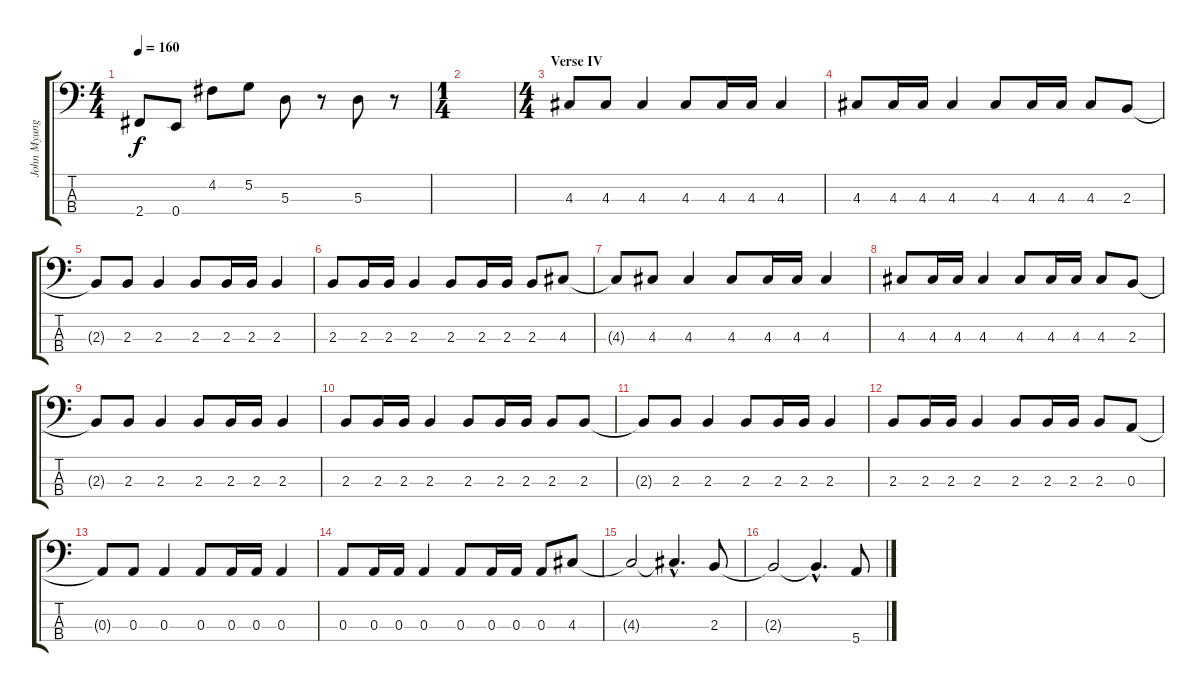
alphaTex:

\track ("John Myung Bass Guitar" "John Myung") {instrument electricbassfinger}
\staff {score tabs}
\tuning (G2 D2 A1 E1) {hide}
\ts (4 4)
\tempo 160
\clef f4
\ks c
2.4.8{dy f} 0.4.8 4.2.8 5.2.8 5.3.8 r.8 5.3.8 r.8 |
\ts (1 4)
|
\ts (4 4)
\section ("" "Verse IV")
4.3.8 4.3.8 4.3.4 4.3.8 4.3.16 4.3.16 4.3.4 |
4.3.8 4.3.16 4.3.16 4.3.4 4.3.8 4.3.16 4.3.16 4.3.8 2.3.8 |
2.3{t}.8 2.3.8 2.3.4 2.3.8 2.3.16 2.3.16 2.3.4 |
2.3.8 2.3.16 2.3.16 2.3.4 2.3.8 2.3.16 2.3.16 2.3.8 4.3.8 |
4.3{t}.8 4.3.8 4.3.4 4.3.8 4.3.16 4.3.16 4.3.4 |
4.3.8 4.3.16 4.3.16 4.3.4 4.3.8 4.3.16 4.3.16 4.3.8 2.3.8 |
2.3{t}.8 2.3.8 2.3.4 2.3.8 2.3.16 2.3.16 2.3.4 |
2.3.8 2.3.16 2.3.16 2.3.4 2.3.8 2.3.16 2.3.16 2.3.8 2.3.8 |
2.3{t}.8 2.3.8 2.3.4 2.3.8 2.3.16 2.3.16 2.3.4 |
2.3.8 2.3.16 2.3.16 2.3.4 2.3.8 2.3.16 2.3.16 2.3.8 0.3.8 |
0.3{t}.8 0.3.8 0.3.4 0.3.8 0.3.16 0.3.16 0.3.4 |
0.3.8 0.3.16 0.3.16 0.3.4 0.3.8 0.3.16 0.3.16 0.3.8 4.3.8 |
4.3{t}.2 4.3{hac t}.4{d} 2.3.8 |
2.3{t}.2 2.3{hac t}.4{d} 5.4.8
